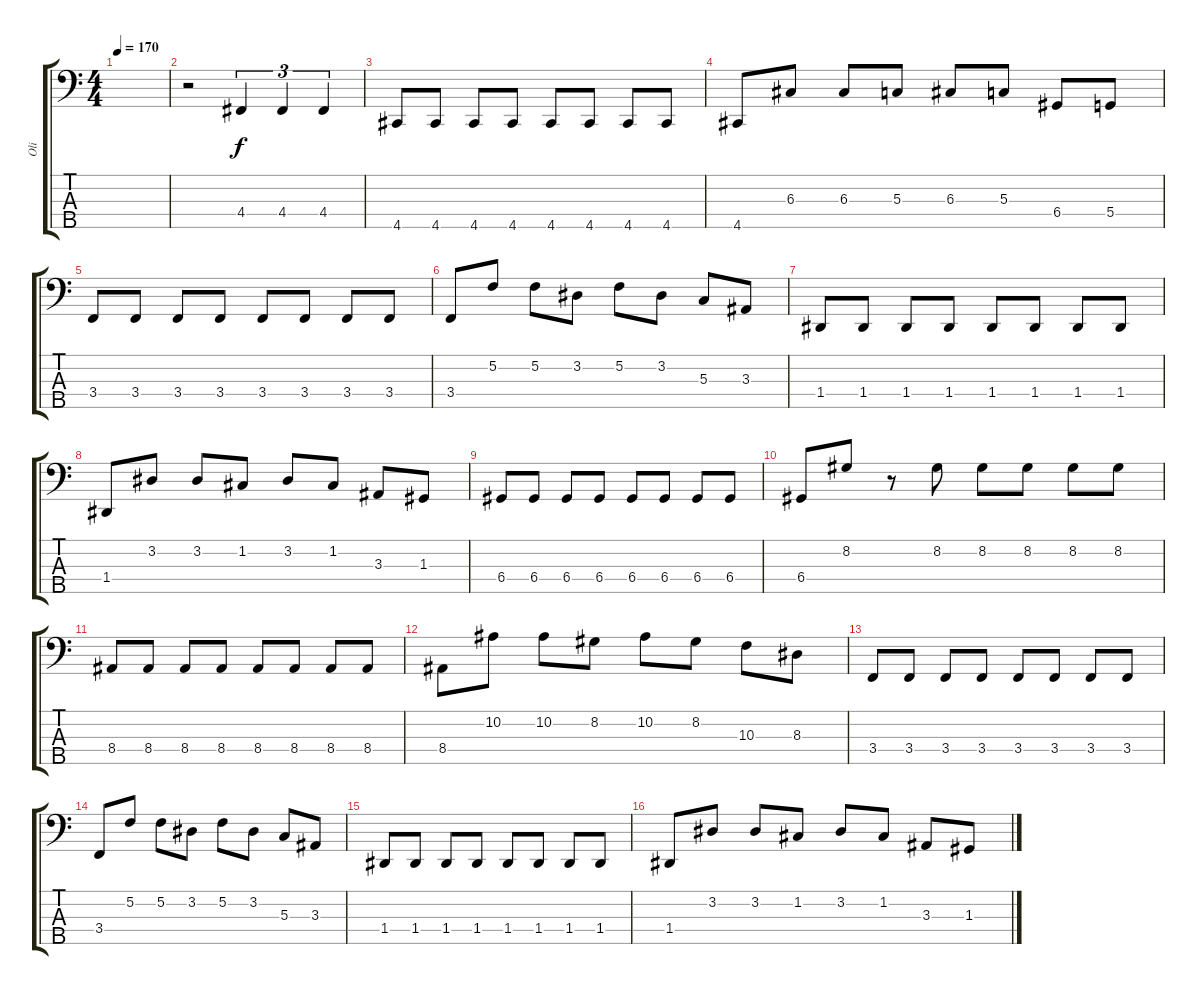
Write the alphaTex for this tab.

\track ("Oli" "Oli") {instrument electricbasspick}
\staff {score tabs}
\tuning (F2 C2 G1 D1 A0) {hide}
\ts (4 4)
\tempo 170
\clef f4
\ks c
|
r.2 4.4.4{tu (3 2)} 4.4.4{tu (3 2)} 4.4.4{tu (3 2)} |
4.5.8 4.5.8 4.5.8 4.5.8 4.5.8 4.5.8 4.5.8 4.5.8 |
4.5.8 6.3.8 6.3.8 5.3.8 6.3.8 5.3.8 6.4.8 5.4.8 |
3.4.8 3.4.8 3.4.8 3.4.8 3.4.8 3.4.8 3.4.8 3.4.8 |
3.4.8 5.2.8 5.2.8 3.2.8 5.2.8 3.2.8 5.3.8 3.3.8 |
1.4.8 1.4.8 1.4.8 1.4.8 1.4.8 1.4.8 1.4.8 1.4.8 |
1.4.8 3.2.8 3.2.8 1.2.8 3.2.8 1.2.8 3.3.8 1.3.8 |
6.4.8 6.4.8 6.4.8 6.4.8 6.4.8 6.4.8 6.4.8 6.4.8 |
6.4.8 8.2.8 r.8 8.2.8 8.2.8 8.2.8 8.2.8 8.2.8 |
8.4.8 8.4.8 8.4.8 8.4.8 8.4.8 8.4.8 8.4.8 8.4.8 |
8.4.8 10.2.8 10.2.8 8.2.8 10.2.8 8.2.8 10.3.8 8.3.8 |
3.4.8 3.4.8 3.4.8 3.4.8 3.4.8 3.4.8 3.4.8 3.4.8 |
3.4.8 5.2.8 5.2.8 3.2.8 5.2.8 3.2.8 5.3.8 3.3.8 |
1.4.8 1.4.8 1.4.8 1.4.8 1.4.8 1.4.8 1.4.8 1.4.8 |
1.4.8 3.2.8 3.2.8 1.2.8 3.2.8 1.2.8 3.3.8 1.3.8
